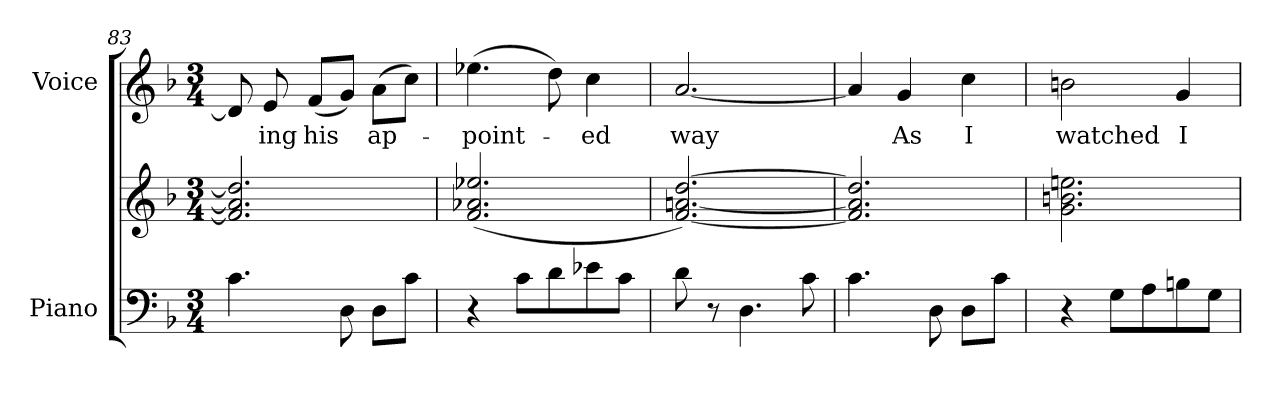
**kern	**kern	**kern	**text
*part2	*part2	*part1	*part1
*staff3	*staff2	*staff1	*staff1
*I"Piano	*	*I"Voice	*
*I'Pno	*	*	*
*clefF4	*clefG2	*clefG2	*
*k[b-]	*k[b-]	*k[b-]	*
*M3/4	*M3/4	*M3/4	*
=83	=83	=83	=83
4.c\	2.f/] 2.a/] 2.dd/]	8d/]	.
!	!	!	!LO:LY:b
.	.	8e/	-ing
!	!	!	!LO:LY:b
.	.	(<8f/L	his
8D\	.	8g/J)	.
!	!	!	!LO:LY:b
8D\L	.	(>8a\L	ap-
8c\J	.	8cc\J)	.
!!LO:LB:g=z
=84	=84	=84	=84
!	!	!	!LO:LY:b
4r	(>2.f/ 2.a-X/ 2.ee-X/	(>4.ee-X\	-point-
8c\L	.	.	.
8d\	.	8dd\)	.
!	!	!	!LO:LY:b
8e-X\	.	4cc\	-ed
8c\J	.	.	.
=85	=85	=85	=85
!	!	!	!LO:LY:b
8d\	[2.f/ [2.an/ [2.dd/)	[2.a/	way
8r	.	.	.
4.D\	.	.	.
8c\	.	.	.
=86	=86	=86	=86
4.c\	2.f/] 2.a/] 2.dd/]	4a/]	.
!	!	!	!LO:LY:b
.	.	4g/	As
8D\	.	.	.
!	!	!	!LO:LY:b
8D\L	.	4cc\	I
8c\J	.	.	.
=87	=87	=87	=87
!	!	!	!LO:LY:b
4r	2.g\ 2.bn\ 2.een\	2bn\	watched
8G\L	.	.	.
8A\	.	.	.
!	!	!	!LO:LY:b
8Bn\	.	4g/	I
8G\J	.	.	.
=	=	=	=
*-	*-	*-	*-
